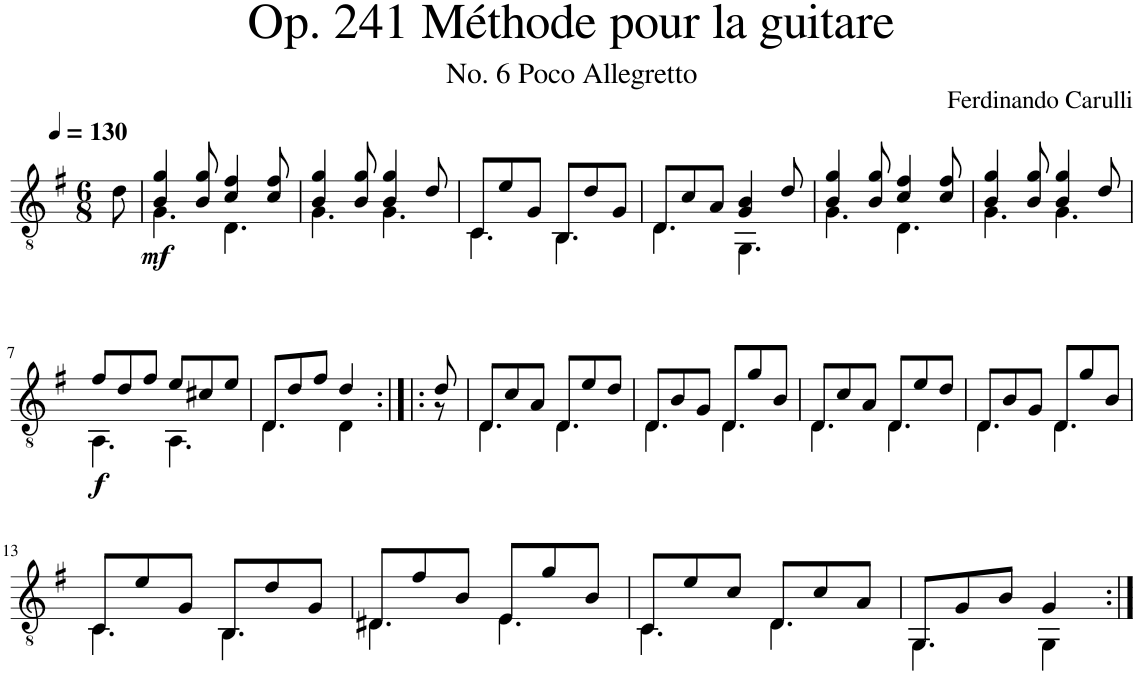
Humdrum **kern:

**kern	**dynam
*part1	*part1
*staff1	*staff1
*I"Classical Guitar	*
*I'Guit.	*
*clefGv2	*
*k[f#]	*
*M6/8	*
*MM130	*
=	=
8d\	.
=1	=1
*^	*
!	!	!LO:DY:b
4B/ 4g/	4.G\	mf
8B/ 8g/	.	.
4c/ 4f#/	4.D\	.
8c/ 8f#/	.	.
=2	=2	=2
4B/ 4g/	4.G\	.
8B/ 8g/	.	.
4B/ 4g/	4.G\	.
8d/	.	.
=3	=3	=3
8C/L	4.C\	.
8e/	.	.
8G/J	.	.
8BB/L	4.BB\	.
8d/	.	.
8G/J	.	.
=4	=4	=4
8D/L	4.D\	.
8c/	.	.
8A/J	.	.
4G/ 4B/	4.GG\	.
8d/	.	.
=5	=5	=5
4B/ 4g/	4.G\	.
8B/ 8g/	.	.
4c/ 4f#/	4.D\	.
8c/ 8f#/	.	.
=6	=6	=6
4B/ 4g/	4.G\	.
8B/ 8g/	.	.
4B/ 4g/	4.G\	.
8d/	.	.
!!LO:LB:g=z	!!
=7	=7	=7
!	!	!LO:DY:b
8f#/L	4.AA\	f
8d/	.	.
8f#/J	.	.
8e/L	4.AA\	.
8c#X/	.	.
8e/J	.	.
=8	=8	=8
8D/L	4.D\	.
8d/	.	.
8f#/J	.	.
4d/	4D\	.
=8X1:|!|:	=8X1:|!|:	=8X1:|!|:
8d/	8r	.
=9	=9	=9
8D/L	4.D\	.
8c/	.	.
8A/J	.	.
8D/L	4.D\	.
8e/	.	.
8d/J	.	.
=10	=10	=10
8D/L	4.D\	.
8B/	.	.
8G/J	.	.
8D/L	4.D\	.
8g/	.	.
8B/J	.	.
=11	=11	=11
8D/L	4.D\	.
8c/	.	.
8A/J	.	.
8D/L	4.D\	.
8e/	.	.
8d/J	.	.
=12	=12	=12
8D/L	4.D\	.
8B/	.	.
8G/J	.	.
8D/L	4.D\	.
8g/	.	.
8B/J	.	.
!!LO:LB:g=z	!!
=13	=13	=13
8C/L	4.C\	.
8e/	.	.
8G/J	.	.
8BB/L	4.BB\	.
8d/	.	.
8G/J	.	.
=14	=14	=14
8D#X/L	4.D#\	.
8f#/	.	.
8B/J	.	.
8E/L	4.E\	.
8g/	.	.
8B/J	.	.
=15	=15	=15
8C/L	4.C\	.
8e/	.	.
8c/J	.	.
8D/L	4.D\	.
8c/	.	.
8A/J	.	.
=16	=16	=16
8GG/L	4.GG\	.
8G/	.	.
8B/J	.	.
4G/	4GG\	.
*v	*v	*
=:|!	=:|!
*-	*-
